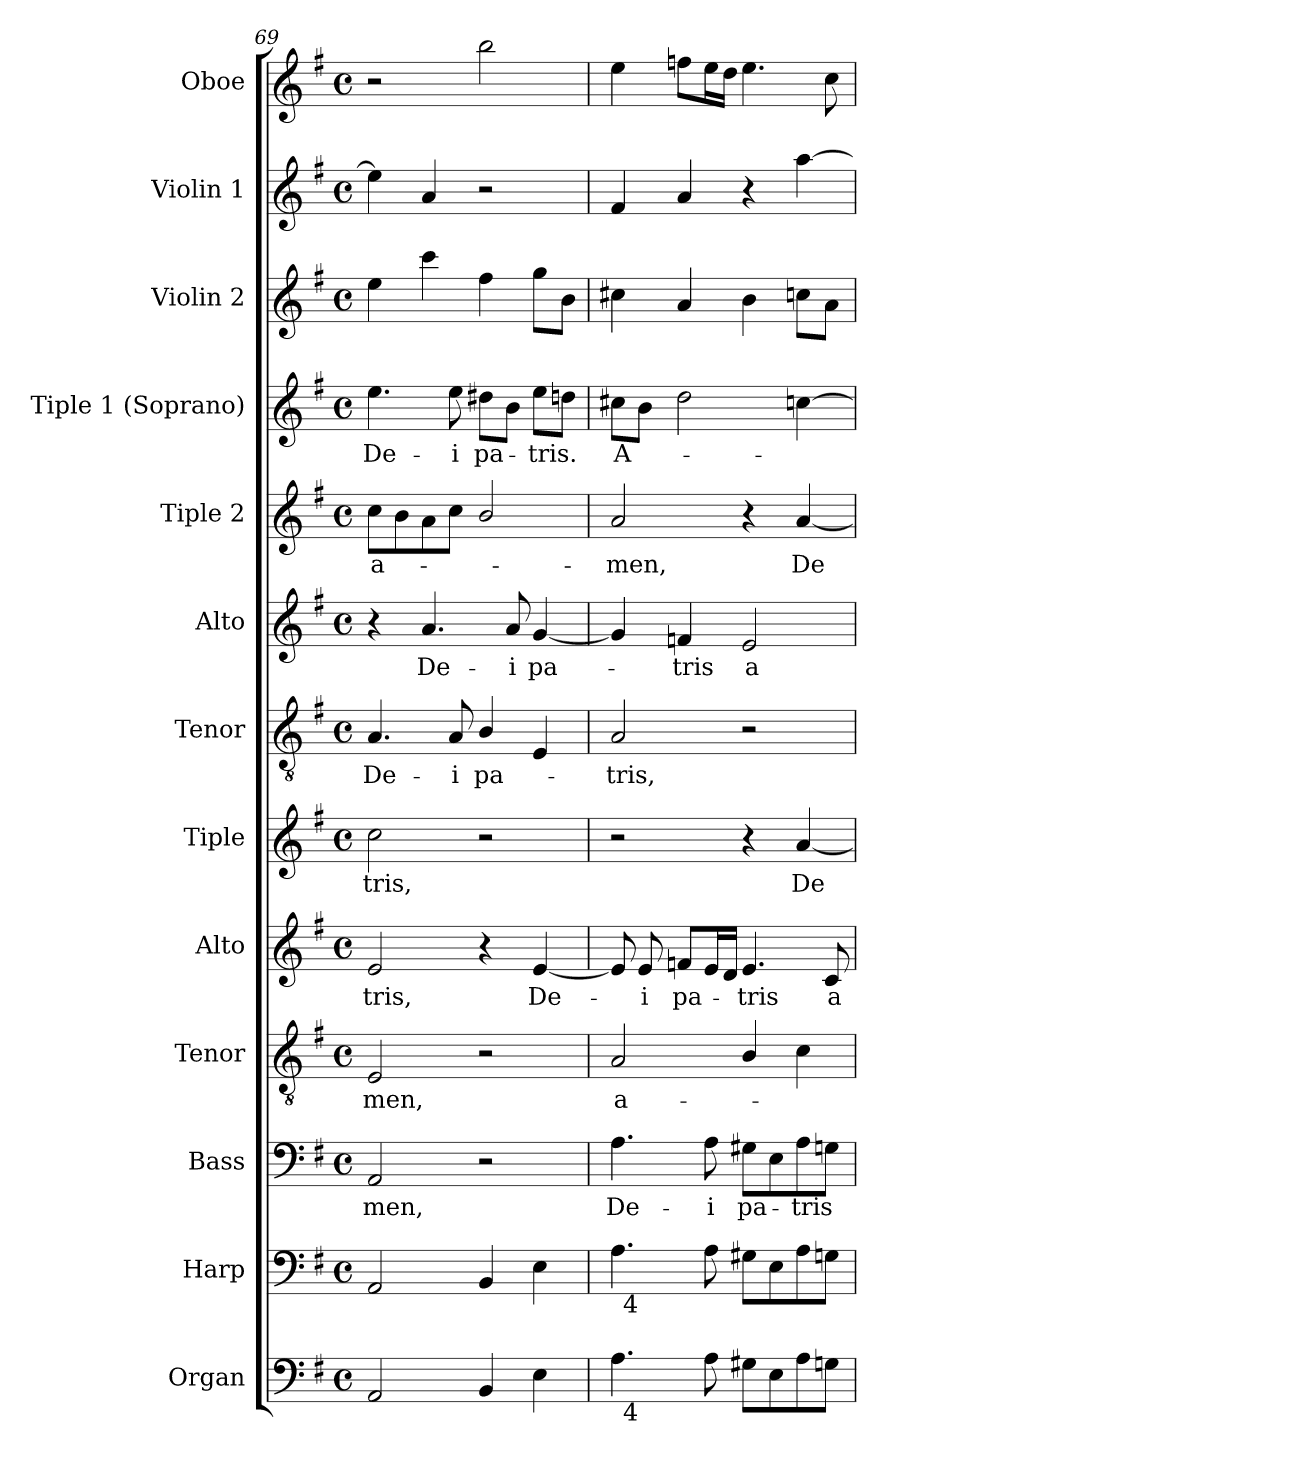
**kern	**kern	**kern	**text	**kern	**text	**kern	**text	**kern	**text	**kern	**text	**kern	**text	**kern	**text	**kern	**text	**kern	**kern	**kern
*part13	*part12	*part11	*part11	*part10	*part10	*part9	*part9	*part8	*part8	*part7	*part7	*part6	*part6	*part5	*part5	*part4	*part4	*part3	*part2	*part1
*staff13	*staff12	*staff11	*staff11	*staff10	*staff10	*staff9	*staff9	*staff8	*staff8	*staff7	*staff7	*staff6	*staff6	*staff5	*staff5	*staff4	*staff4	*staff3	*staff2	*staff1
*I"Organ	*I"Harp	*I"Bass	*	*I"Tenor	*	*I"Alto	*	*I"Tiple	*	*I"Tenor	*	*I"Alto	*	*I"Tiple 2	*	*I"Tiple 1 (Soprano)	*	*I"Violin 2	*I"Violin 1	*I"Oboe
*I'Org.	*I'Hp.	*I'B.	*	*I'T.	*	*I'A.	*	*	*	*I'T.	*	*I'A.	*	*	*	*I'S1.	*	*I'Vln. 2	*I'Vln. 1	*I'Ob.
*clefF4	*clefF4	*clefF4	*	*clefGv2	*	*clefG2	*	*clefG2	*	*clefGv2	*	*clefG2	*	*clefG2	*	*clefG2	*	*clefG2	*clefG2	*clefG2
*	*	*	*	*ITrd7c12	*	*	*	*	*	*ITrd7c12	*	*	*	*	*	*	*	*	*	*
*k[f#]	*k[f#]	*k[f#]	*	*k[f#]	*	*k[f#]	*	*k[f#]	*	*k[f#]	*	*k[f#]	*	*k[f#]	*	*k[f#]	*	*k[f#]	*k[f#]	*k[f#]
*G:	*G:	*G:	*	*G:	*	*G:	*	*G:	*	*G:	*	*G:	*	*G:	*	*G:	*	*G:	*G:	*G:
*M4/4	*M4/4	*M4/4	*	*M4/4	*	*M4/4	*	*M4/4	*	*M4/4	*	*M4/4	*	*M4/4	*	*M4/4	*	*M4/4	*M4/4	*M4/4
*met(c)	*met(c)	*met(c)	*	*met(c)	*	*met(c)	*	*met(c)	*	*met(c)	*	*met(c)	*	*met(c)	*	*met(c)	*	*met(c)	*met(c)	*met(c)
=69	=69	=69	=69	=69	=69	=69	=69	=69	=69	=69	=69	=69	=69	=69	=69	=69	=69	=69	=69	=69
!	!	!	!LO:LY:b:color=#000000	!	!	!	!	!	!	!	!	!	!	!	!	!	!	!	!	!
!	!	!	!	!	!LO:LY:b:color=#000000	!	!	!	!	!	!	!	!	!	!	!	!	!	!	!
!	!	!	!	!	!	!	!LO:LY:b:color=#000000	!	!	!	!	!	!	!	!	!	!	!	!	!
!	!	!	!	!	!	!	!	!	!LO:LY:b:color=#000000	!	!	!	!	!	!	!	!	!	!	!
!	!	!	!	!	!	!	!	!	!	!	!LO:LY:b:color=#000000	!	!	!	!	!	!	!	!	!
!	!	!	!	!	!	!	!	!	!	!	!	!	!	!	!LO:LY:b:color=#000000	!	!	!	!	!
!	!	!	!	!	!	!	!	!	!	!	!	!	!	!	!	!	!LO:LY:b:color=#000000	!	!	!
2AAi/	2AAi/	2AAi/	-men,	2EEi/	-men,	2ei/	-tris,	2cci\	-tris,	4.AAi/	De-	4r	.	8cci\L	a-	4.eei\	De-	4eei\	4eei\]	2r
.	.	.	.	.	.	.	.	.	.	.	.	.	.	8bi\	.	.	.	.	.	.
!	!	!	!	!	!	!	!	!	!	!	!	!	!LO:LY:b:color=#000000	!	!	!	!	!	!	!
.	.	.	.	.	.	.	.	.	.	.	.	4.ai/	De-	8ai\	.	.	.	4ccci\	4ai/	.
!	!	!	!	!	!	!	!	!	!	!	!LO:LY:b:color=#000000	!	!	!	!	!	!	!	!	!
!	!	!	!	!	!	!	!	!	!	!	!	!	!	!	!	!	!LO:LY:b:color=#000000	!	!	!
.	.	.	.	.	.	.	.	.	.	8AAi/	-i	.	.	8cci\J	.	8eei\	-i	.	.	.
!	!	!	!	!	!	!	!	!	!	!	!LO:LY:b:color=#000000	!	!	!	!	!	!	!	!	!
!	!	!	!	!	!	!	!	!	!	!	!	!	!	!	!	!	!LO:LY:b:color=#000000	!	!	!
4BBi/	4BBi/	2r	.	2r	.	4r	.	2r	.	4BBi/	pa-	.	.	2bi/	.	8dd#Xi\L	pa-	4ff#i\	2r	2bbi\
!	!	!	!	!	!	!	!	!	!	!	!	!	!LO:LY:b:color=#000000	!	!	!	!	!	!	!
.	.	.	.	.	.	.	.	.	.	.	.	8ai/	-i	.	.	8bi\J	.	.	.	.
!	!	!	!	!	!	!	!LO:LY:b:color=#000000	!	!	!	!	!	!	!	!	!	!	!	!	!
!	!	!	!	!	!	!	!	!	!	!	!	!	!LO:LY:b:color=#000000	!	!	!	!	!	!	!
!	!	!	!	!	!	!	!	!	!	!	!	!	!	!	!	!	!LO:LY:b:color=#000000	!	!	!
4Ei\	4Ei\	.	.	.	.	[4ei/	De-	.	.	4EEi/	.	[4gi/	pa-	.	.	8eei\L	-tris.	8ggi\L	.	.
.	.	.	.	.	.	.	.	.	.	.	.	.	.	.	.	8ddni\J	.	8bi\J	.	.
!!LO:PB:g=z
=70	=70	=70	=70	=70	=70	=70	=70	=70	=70	=70	=70	=70	=70	=70	=70	=70	=70	=70	=70	=70
!	!	!	!LO:LY:b:color=#000000	!	!	!	!	!	!	!	!	!	!	!	!	!	!	!	!	!
!	!	!	!	!	!LO:LY:b:color=#000000	!	!	!	!	!	!	!	!	!	!	!	!	!	!	!
!	!	!	!	!	!	!	!	!	!	!	!LO:LY:b:color=#000000	!	!	!	!	!	!	!	!	!
!	!	!	!	!	!	!	!	!	!	!	!	!	!	!	!LO:LY:b:color=#000000	!	!	!	!	!
!	!LO:TX:b:rj:t=3	!	!	!	!	!	!	!	!	!	!	!	!	!	!	!	!	!	!	!
!LO:TX:b:rj:t=3	!	!	!	!	!	!	!	!	!	!	!	!	!	!	!	!	!	!	!	!
!	!	!	!	!	!	!	!	!	!	!	!	!	!	!	!	!	!LO:LY:b:color=#000000	!	!	!
*^	*^	*	*	*	*	*	*	*	*	*	*	*	*	*	*	*	*	*	*	*
4.Ai\	8ryy	4.Ai\	8ryy	4.Ai\	De-	2AAi/	a-	8ei/]	.	2r	.	2AAi/	-tris,	4gi/]	.	2ai/	-men,	8cc#Xi\L	A-	4cc#Xi\	4f#i/	4eei\
!	!	!	!LO:TX:b:rj:t=4	!	!	!	!	!	!	!	!	!	!	!	!	!	!	!	!	!	!	!
!	!LO:TX:b:rj:t=4	!	!	!	!	!	!	!	!	!	!	!	!	!	!	!	!	!	!	!	!	!
!	!	!	!	!	!	!	!	!	!LO:LY:b:color=#000000	!	!	!	!	!	!	!	!	!	!	!	!	!
.	2..ryy	.	2..ryy	.	.	.	.	8ei/	-i	.	.	.	.	.	.	.	.	8bi\J	.	.	.	.
!	!	!	!	!	!	!	!	!	!LO:LY:b:color=#000000	!	!	!	!	!	!	!	!	!	!	!	!	!
!	!	!	!	!	!	!	!	!	!	!	!	!	!	!	!LO:LY:b:color=#000000	!	!	!	!	!	!	!
.	.	.	.	.	.	.	.	8fni/L	pa-	.	.	.	.	4fni/	-tris	.	.	2ddi\	.	4ai/	4ai/	8ffni\L
!	!	!	!	!	!LO:LY:b:color=#000000	!	!	!	!	!	!	!	!	!	!	!	!	!	!	!	!	!
8Ai\	.	8Ai\	.	8Ai\	-i	.	.	16ei/L	.	.	.	.	.	.	.	.	.	.	.	.	.	16eei\L
.	.	.	.	.	.	.	.	16di/JJ	.	.	.	.	.	.	.	.	.	.	.	.	.	16ddi\JJ
!	!	!	!	!	!LO:LY:b:color=#000000	!	!	!	!	!	!	!	!	!	!	!	!	!	!	!	!	!
!	!	!	!	!	!	!	!	!	!LO:LY:b:color=#000000	!	!	!	!	!	!	!	!	!	!	!	!	!
!	!	!	!	!	!	!	!	!	!	!	!	!	!	!	!LO:LY:b:color=#000000	!	!	!	!	!	!	!
8G#Xi\L	.	8G#Xi\L	.	8G#Xi\L	pa-	4BBi/	.	4.ei/	-tris	4r	.	2r	.	2ei/	a-	4r	.	.	.	4bi\	4r	4.eei\
8Ei\	.	8Ei\	.	8Ei\	.	.	.	.	.	.	.	.	.	.	.	.	.	.	.	.	.	.
!	!	!	!	!	!LO:LY:b:color=#000000	!	!	!	!	!	!	!	!	!	!	!	!	!	!	!	!	!
!	!	!	!	!	!	!	!	!	!	!	!LO:LY:b:color=#000000	!	!	!	!	!	!	!	!	!	!	!
!	!	!	!	!	!	!	!	!	!	!	!	!	!	!	!	!	!LO:LY:b:color=#000000	!	!	!	!	!
8Ai\	.	8Ai\	.	8Ai\	-tris	4Ci\	.	.	.	[4ai/	De-	.	.	.	.	[4ai/	De-	[4ccni\	.	8ccni\L	[4aai\	.
!	!	!	!	!	!	!	!	!	!LO:LY:b:color=#000000	!	!	!	!	!	!	!	!	!	!	!	!	!
8Gni\J	.	8Gni\J	.	8Gni\J	.	.	.	8ci/	a-	.	.	.	.	.	.	.	.	.	.	8ai\J	.	8cci\
*v	*v	*	*	*	*	*	*	*	*	*	*	*	*	*	*	*	*	*	*	*	*	*
*	*v	*v	*	*	*	*	*	*	*	*	*	*	*	*	*	*	*	*	*	*	*
=	=	=	=	=	=	=	=	=	=	=	=	=	=	=	=	=	=	=	=	=
*-	*-	*-	*-	*-	*-	*-	*-	*-	*-	*-	*-	*-	*-	*-	*-	*-	*-	*-	*-	*-
